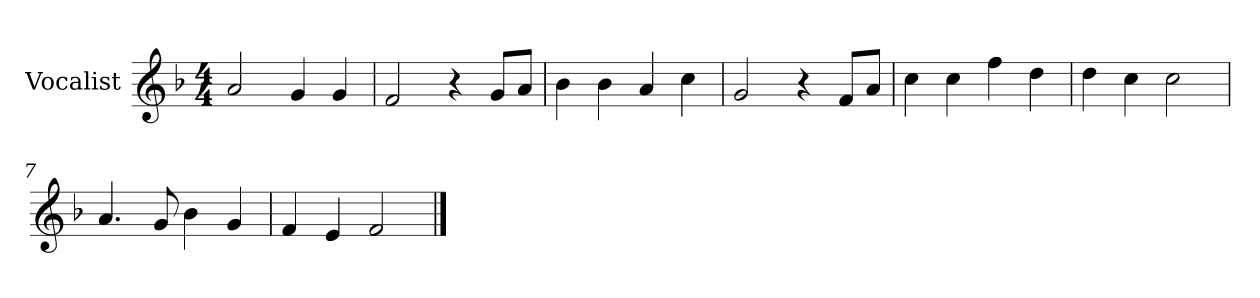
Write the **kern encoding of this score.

**kern
*part1
*staff1
*I"Vocalist
*k[b-]
*F:
*M4/4
=1
2a
4g
4g
=2
2f
4r
8gL
8aJ
=3
4b-
4b-
4a
4cc
=4
2g
4r
8fL
8aJ
=5
4cc
4cc
4ff
4dd
=6
4dd
4cc
2cc
=7
4.a
8g
4b-
4g
=8
4f
4e
2f
==
*-
